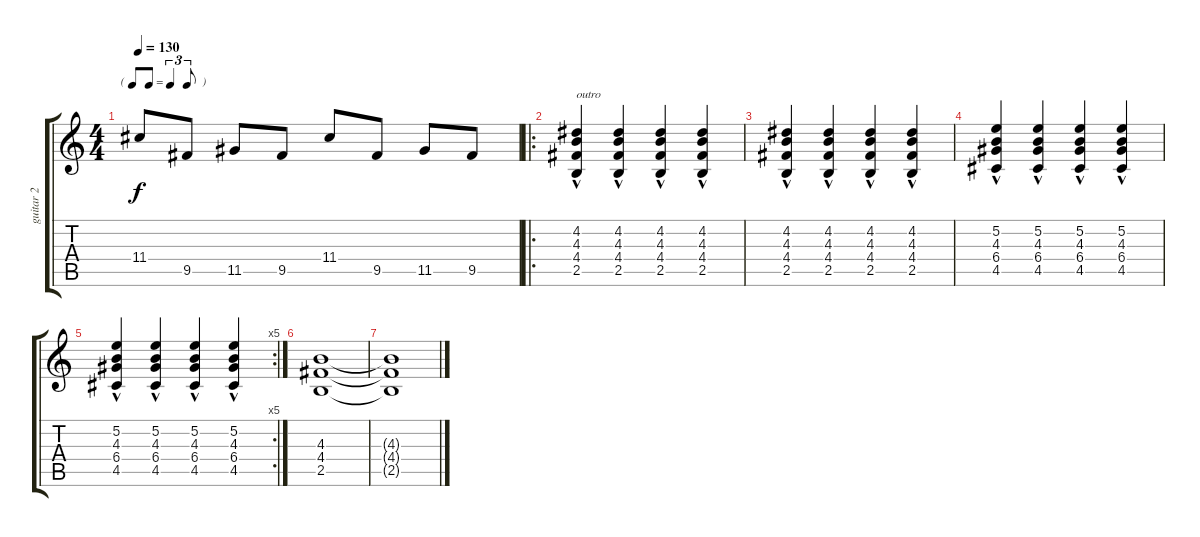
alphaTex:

\track ("guitar 2" "guitar 2") {instrument distortionguitar}
\staff {score tabs}
\tuning (E4 B3 G3 D3 A2 E2) {hide}
\ts (4 4)
\tf triplet8th
\tempo 130
\clef g2
\ks c
11.4.8{dy f} 9.5.8 11.5.8 9.5.8 11.4.8 9.5.8 11.5.8 9.5.8 |
\ro
(4.2{hac} 4.3{hac} 4.4{hac} 2.5{hac}).4{txt "outro"} (4.2{hac} 4.3{hac} 4.4{hac} 2.5{hac}).4 (4.2{hac} 4.3{hac} 4.4{hac} 2.5{hac}).4 (4.2{hac} 4.3{hac} 4.4{hac} 2.5{hac}).4 |
(4.2{hac} 4.3{hac} 4.4{hac} 2.5{hac}).4 (4.2{hac} 4.3{hac} 4.4{hac} 2.5{hac}).4 (4.2{hac} 4.3{hac} 4.4{hac} 2.5{hac}).4 (4.2{hac} 4.3{hac} 4.4{hac} 2.5{hac}).4 |
(5.2{hac} 4.3{hac} 6.4{hac} 4.5{hac}).4 (5.2{hac} 4.3{hac} 6.4{hac} 4.5{hac}).4 (5.2{hac} 4.3{hac} 6.4{hac} 4.5{hac}).4 (5.2{hac} 4.3{hac} 6.4{hac} 4.5{hac}).4 |
\rc 5
(5.2{hac} 4.3{hac} 6.4{hac} 4.5{hac}).4 (5.2{hac} 4.3{hac} 6.4{hac} 4.5{hac}).4 (5.2{hac} 4.3{hac} 6.4{hac} 4.5{hac}).4 (5.2{hac} 4.3{hac} 6.4{hac} 4.5{hac}).4 |
(4.3 4.4 2.5).1 |
(4.3{t} 4.4{t} 2.5{t}).1
